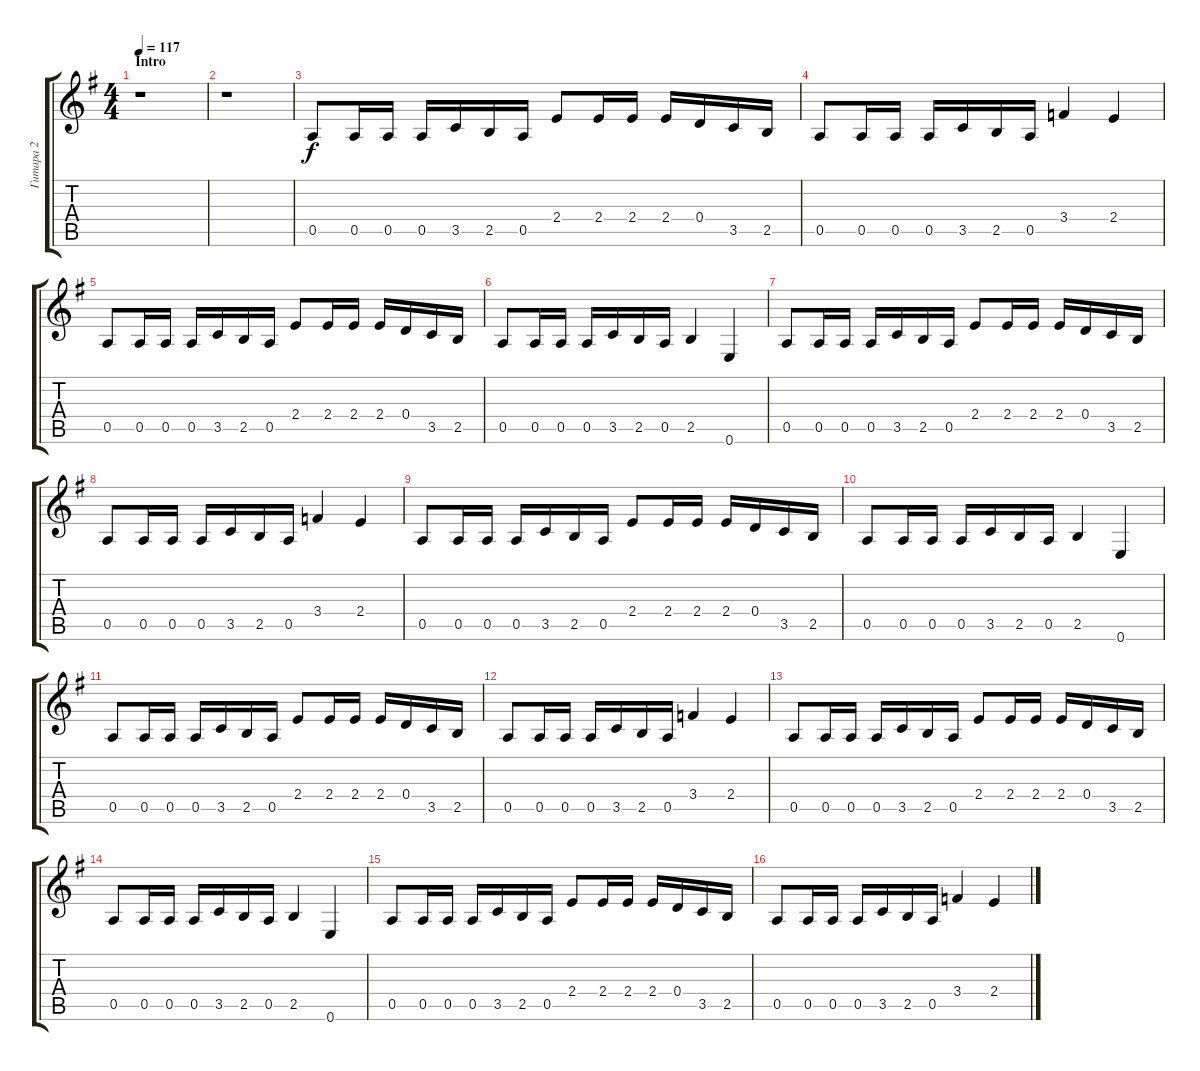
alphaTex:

\track ("Гитара 2" "Гитара 2") {instrument distortionguitar}
\staff {score tabs}
\tuning (E4 B3 G3 D3 A2 E2) {hide}
\ts (4 4)
\section ("" "Intro")
\tempo 117
\clef g2
\ks eminor
r.1{dy f instrument distortionguitar} |
r.1 |
0.5.8 0.5.16 0.5.16 0.5.16 3.5.16 2.5.16 0.5.16 2.4.8 2.4.16 2.4.16 2.4.16 0.4.16 3.5.16 2.5.16 |
0.5.8 0.5.16 0.5.16 0.5.16 3.5.16 2.5.16 0.5.16 3.4.4 2.4.4 |
0.5.8 0.5.16 0.5.16 0.5.16 3.5.16 2.5.16 0.5.16 2.4.8 2.4.16 2.4.16 2.4.16 0.4.16 3.5.16 2.5.16 |
0.5.8 0.5.16 0.5.16 0.5.16 3.5.16 2.5.16 0.5.16 2.5.4 0.6.4 |
0.5.8 0.5.16 0.5.16 0.5.16 3.5.16 2.5.16 0.5.16 2.4.8 2.4.16 2.4.16 2.4.16 0.4.16 3.5.16 2.5.16 |
0.5.8 0.5.16 0.5.16 0.5.16 3.5.16 2.5.16 0.5.16 3.4.4 2.4.4 |
0.5.8 0.5.16 0.5.16 0.5.16 3.5.16 2.5.16 0.5.16 2.4.8 2.4.16 2.4.16 2.4.16 0.4.16 3.5.16 2.5.16 |
0.5.8 0.5.16 0.5.16 0.5.16 3.5.16 2.5.16 0.5.16 2.5.4 0.6.4 |
0.5.8 0.5.16 0.5.16 0.5.16 3.5.16 2.5.16 0.5.16 2.4.8 2.4.16 2.4.16 2.4.16 0.4.16 3.5.16 2.5.16 |
0.5.8 0.5.16 0.5.16 0.5.16 3.5.16 2.5.16 0.5.16 3.4.4 2.4.4 |
0.5.8 0.5.16 0.5.16 0.5.16 3.5.16 2.5.16 0.5.16 2.4.8 2.4.16 2.4.16 2.4.16 0.4.16 3.5.16 2.5.16 |
0.5.8 0.5.16 0.5.16 0.5.16 3.5.16 2.5.16 0.5.16 2.5.4 0.6.4 |
0.5.8 0.5.16 0.5.16 0.5.16 3.5.16 2.5.16 0.5.16 2.4.8 2.4.16 2.4.16 2.4.16 0.4.16 3.5.16 2.5.16 |
0.5.8 0.5.16 0.5.16 0.5.16 3.5.16 2.5.16 0.5.16 3.4.4 2.4.4
